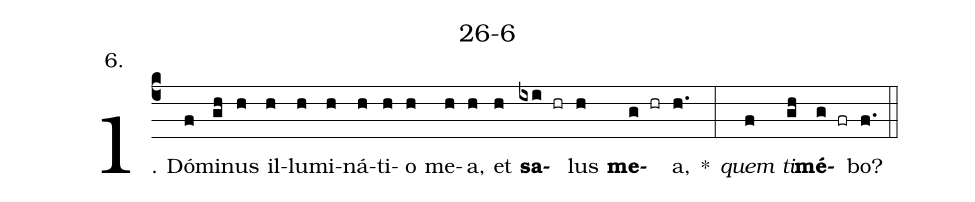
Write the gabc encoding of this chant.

name: 26-6;
annotation: 6.;
%%
(c4)1. Dó(f)mi(gh)nus(h) il(h)lu(h)mi(h)ná(h)ti(h)o(h) me(h)a,(h) et(h) <b>sa</b>(ixi hr)lus(h) <b>me</b>(g hr)a,(h.) *(:) <i>quem</i>(f) <i>ti</i>(gh)<b>mé</b>(g fr)bo?(f.) (::)
